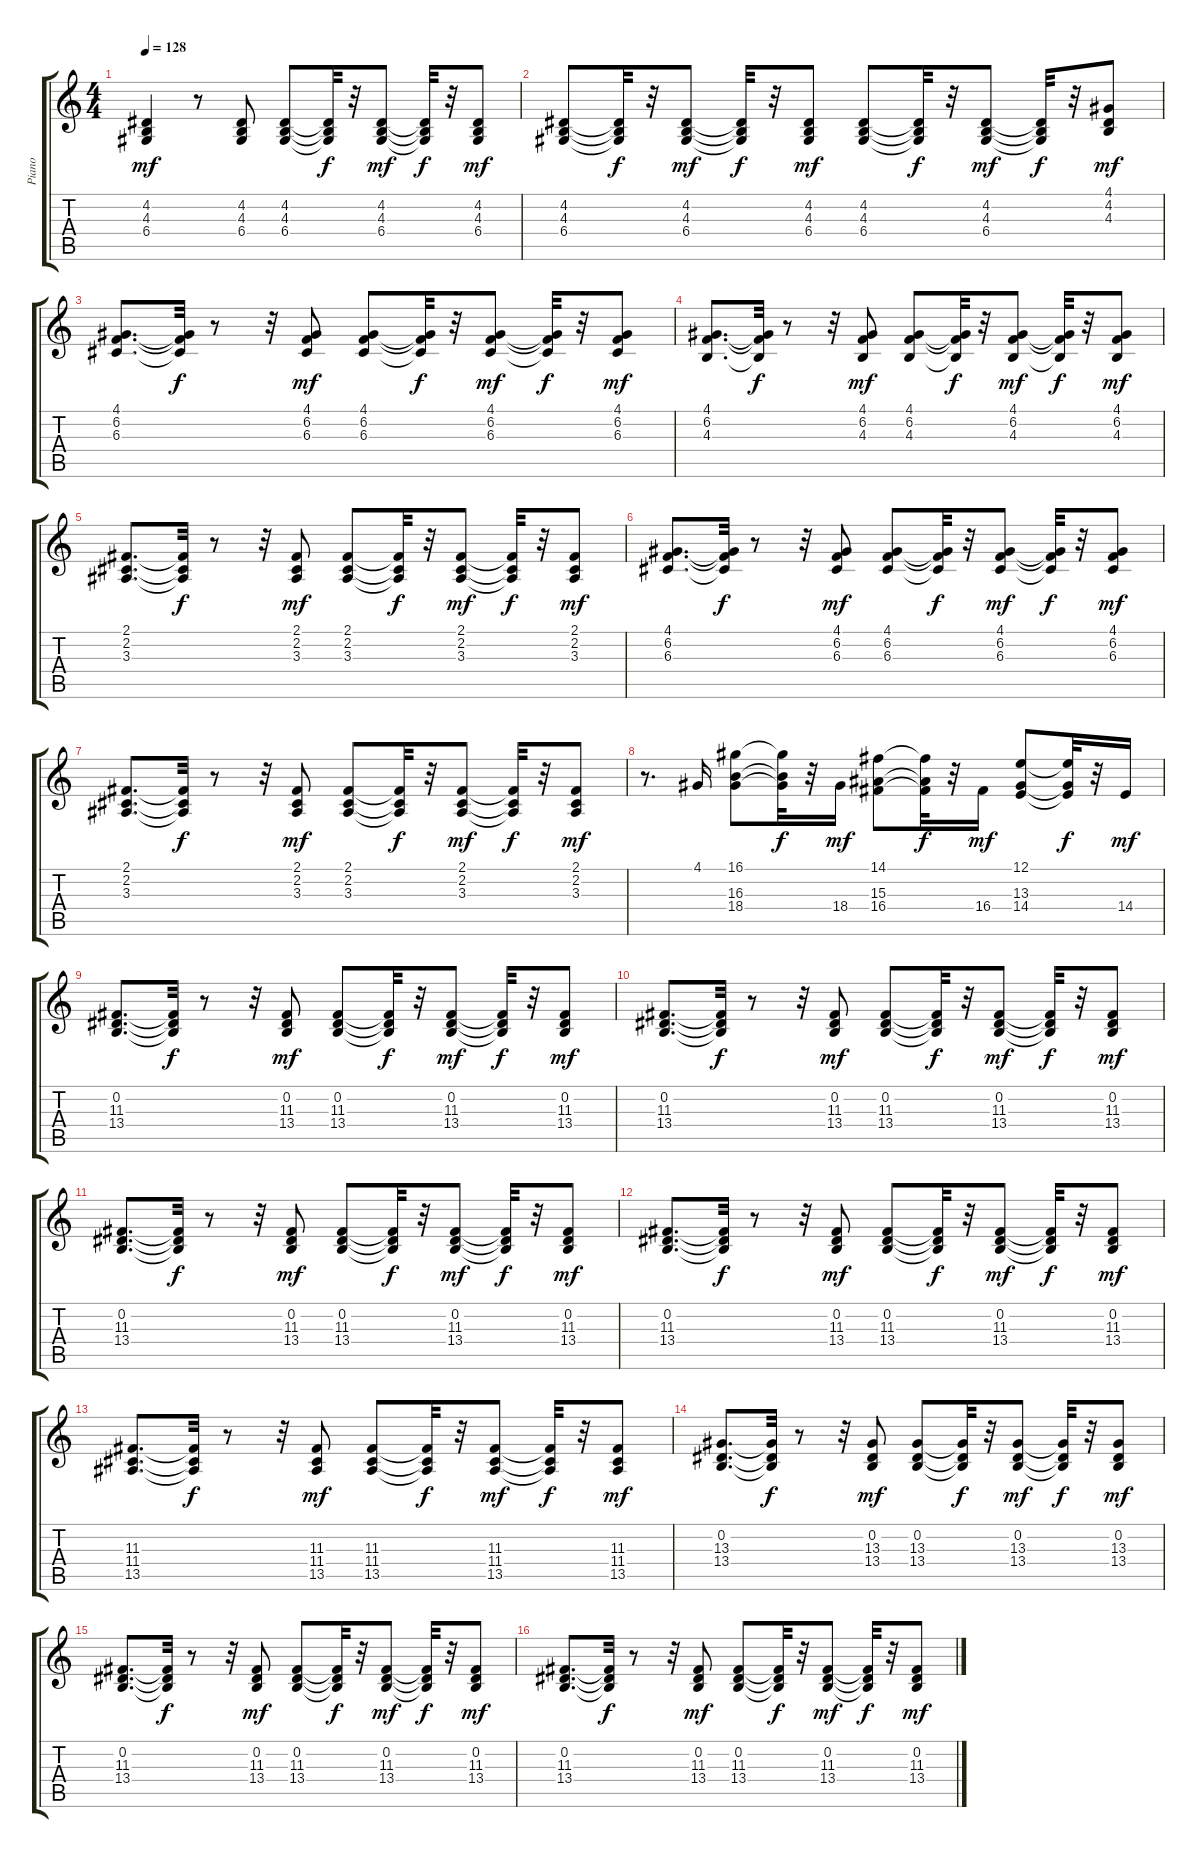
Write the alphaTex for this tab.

\track ("Piano" "Piano") {instrument acousticgrandpiano}
\staff {score tabs}
\tuning (E4 B3 G3 D3 A2 E2) {hide}
\ts (4 4)
\tempo 128
\clef g2
\ks c
(4.2 4.3 6.4).4{dy mf} r.8 (4.2 4.3 6.4).8 (4.2 4.3 6.4).8 (4.2{t} 4.3{t} 6.4{t}).32{dy f} r.32 (4.2 4.3 6.4).8{dy mf} (4.2{t} 4.3{t} 6.4{t}).32{dy f} r.32 (4.2 4.3 6.4).8{dy mf} |
(4.2 4.3 6.4).8 (4.2{t} 4.3{t} 6.4{t}).32{dy f} r.32 (4.2 4.3 6.4).8{dy mf} (4.2{t} 4.3{t} 6.4{t}).32{dy f} r.32 (4.2 4.3 6.4).8{dy mf} (4.2 4.3 6.4).8 (4.2{t} 4.3{t} 6.4{t}).32{dy f} r.32 (4.2 4.3 6.4).8{dy mf} (4.2{t} 4.3{t} 6.4{t}).32{dy f} r.32 (4.1 4.2 4.3).8{dy mf} |
(4.1 6.2 6.3).8{d} (4.1{t} 6.2{t} 6.3{t}).32{dy f} r.8 r.32 (4.1 6.2 6.3).8{dy mf} (4.1 6.2 6.3).8 (4.1{t} 6.2{t} 6.3{t}).32{dy f} r.32 (4.1 6.2 6.3).8{dy mf} (4.1{t} 6.2{t} 6.3{t}).32{dy f} r.32 (4.1 6.2 6.3).8{dy mf} |
(4.1 6.2 4.3).8{d} (4.1{t} 6.2{t} 4.3{t}).32{dy f} r.8 r.32 (4.1 6.2 4.3).8{dy mf} (4.1 6.2 4.3).8 (4.1{t} 6.2{t} 4.3{t}).32{dy f} r.32 (4.1 6.2 4.3).8{dy mf} (4.1{t} 6.2{t} 4.3{t}).32{dy f} r.32 (4.1 6.2 4.3).8{dy mf} |
(2.1 2.2 3.3).8{d} (2.1{t} 2.2{t} 3.3{t}).32{dy f} r.8 r.32 (2.1 2.2 3.3).8{dy mf} (2.1 2.2 3.3).8 (2.1{t} 2.2{t} 3.3{t}).32{dy f} r.32 (2.1 2.2 3.3).8{dy mf} (2.1{t} 2.2{t} 3.3{t}).32{dy f} r.32 (2.1 2.2 3.3).8{dy mf} |
(4.1 6.2 6.3).8{d} (4.1{t} 6.2{t} 6.3{t}).32{dy f} r.8 r.32 (4.1 6.2 6.3).8{dy mf} (4.1 6.2 6.3).8 (4.1{t} 6.2{t} 6.3{t}).32{dy f} r.32 (4.1 6.2 6.3).8{dy mf} (4.1{t} 6.2{t} 6.3{t}).32{dy f} r.32 (4.1 6.2 6.3).8{dy mf} |
(2.1 2.2 3.3).8{d} (2.1{t} 2.2{t} 3.3{t}).32{dy f} r.8 r.32 (2.1 2.2 3.3).8{dy mf} (2.1 2.2 3.3).8 (2.1{t} 2.2{t} 3.3{t}).32{dy f} r.32 (2.1 2.2 3.3).8{dy mf} (2.1{t} 2.2{t} 3.3{t}).32{dy f} r.32 (2.1 2.2 3.3).8{dy mf} |
r.8{d} 4.1.16 (16.1 16.3 18.4).8 (16.1{t} 16.3{t} 18.4{t}).32{dy f} r.32 18.4.16{dy mf} (14.1 15.3 16.4).8 (14.1{t} 15.3{t} 16.4{t}).32{dy f} r.32 16.4.16{dy mf} (12.1 13.3 14.4).8 (12.1{t} 13.3{t} 14.4{t}).32{dy f} r.32 14.4.16{dy mf} |
(0.2 11.3 13.4).8{d} (0.2{t} 11.3{t} 13.4{t}).32{dy f} r.8 r.32 (0.2 11.3 13.4).8{dy mf} (0.2 11.3 13.4).8 (0.2{t} 11.3{t} 13.4{t}).32{dy f} r.32 (0.2 11.3 13.4).8{dy mf} (0.2{t} 11.3{t} 13.4{t}).32{dy f} r.32 (0.2 11.3 13.4).8{dy mf} |
(0.2 11.3 13.4).8{d} (0.2{t} 11.3{t} 13.4{t}).32{dy f} r.8 r.32 (0.2 11.3 13.4).8{dy mf} (0.2 11.3 13.4).8 (0.2{t} 11.3{t} 13.4{t}).32{dy f} r.32 (0.2 11.3 13.4).8{dy mf} (0.2{t} 11.3{t} 13.4{t}).32{dy f} r.32 (0.2 11.3 13.4).8{dy mf} |
(0.2 11.3 13.4).8{d} (0.2{t} 11.3{t} 13.4{t}).32{dy f} r.8 r.32 (0.2 11.3 13.4).8{dy mf} (0.2 11.3 13.4).8 (0.2{t} 11.3{t} 13.4{t}).32{dy f} r.32 (0.2 11.3 13.4).8{dy mf} (0.2{t} 11.3{t} 13.4{t}).32{dy f} r.32 (0.2 11.3 13.4).8{dy mf} |
(0.2 11.3 13.4).8{d} (0.2{t} 11.3{t} 13.4{t}).32{dy f} r.8 r.32 (0.2 11.3 13.4).8{dy mf} (0.2 11.3 13.4).8 (0.2{t} 11.3{t} 13.4{t}).32{dy f} r.32 (0.2 11.3 13.4).8{dy mf} (0.2{t} 11.3{t} 13.4{t}).32{dy f} r.32 (0.2 11.3 13.4).8{dy mf} |
(11.3 11.4 13.5).8{d} (11.3{t} 11.4{t} 13.5{t}).32{dy f} r.8 r.32 (11.3 11.4 13.5).8{dy mf} (11.3 11.4 13.5).8 (11.3{t} 11.4{t} 13.5{t}).32{dy f} r.32 (11.3 11.4 13.5).8{dy mf} (11.3{t} 11.4{t} 13.5{t}).32{dy f} r.32 (11.3 11.4 13.5).8{dy mf} |
(0.2 13.3 13.4).8{d} (0.2{t} 13.3{t} 13.4{t}).32{dy f} r.8 r.32 (0.2 13.3 13.4).8{dy mf} (0.2 13.3 13.4).8 (0.2{t} 13.3{t} 13.4{t}).32{dy f} r.32 (0.2 13.3 13.4).8{dy mf} (0.2{t} 13.3{t} 13.4{t}).32{dy f} r.32 (0.2 13.3 13.4).8{dy mf} |
(0.2 11.3 13.4).8{d} (0.2{t} 11.3{t} 13.4{t}).32{dy f} r.8 r.32 (0.2 11.3 13.4).8{dy mf} (0.2 11.3 13.4).8 (0.2{t} 11.3{t} 13.4{t}).32{dy f} r.32 (0.2 11.3 13.4).8{dy mf} (0.2{t} 11.3{t} 13.4{t}).32{dy f} r.32 (0.2 11.3 13.4).8{dy mf} |
(0.2 11.3 13.4).8{d} (0.2{t} 11.3{t} 13.4{t}).32{dy f} r.8 r.32 (0.2 11.3 13.4).8{dy mf} (0.2 11.3 13.4).8 (0.2{t} 11.3{t} 13.4{t}).32{dy f} r.32 (0.2 11.3 13.4).8{dy mf} (0.2{t} 11.3{t} 13.4{t}).32{dy f} r.32 (0.2 11.3 13.4).8{dy mf}
